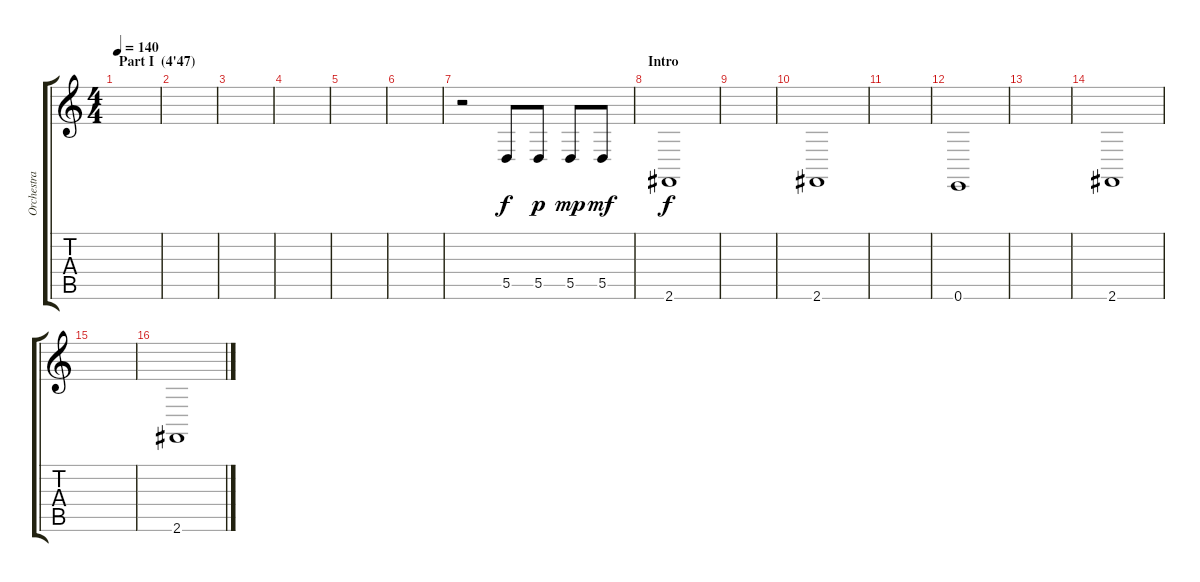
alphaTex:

\track ("Orchestra - Timpani" "Orchestra ") {instrument timpani}
\staff {score tabs}
\tuning (E4 B3 G3 D3 A2 E2) {hide}
\ts (4 4)
\section ("" "Part I  (4'47)")
\tempo 140
\clef g2
\ks c
|
|
|
|
|
|
r.2 5.5.8 5.5.8{dy p} 5.5.8{dy mp} 5.5.8{dy mf} |
\section ("" "Intro")
2.6.1{dy f} |
|
2.6.1 |
|
0.6.1 |
|
2.6.1 |
|
2.6.1
